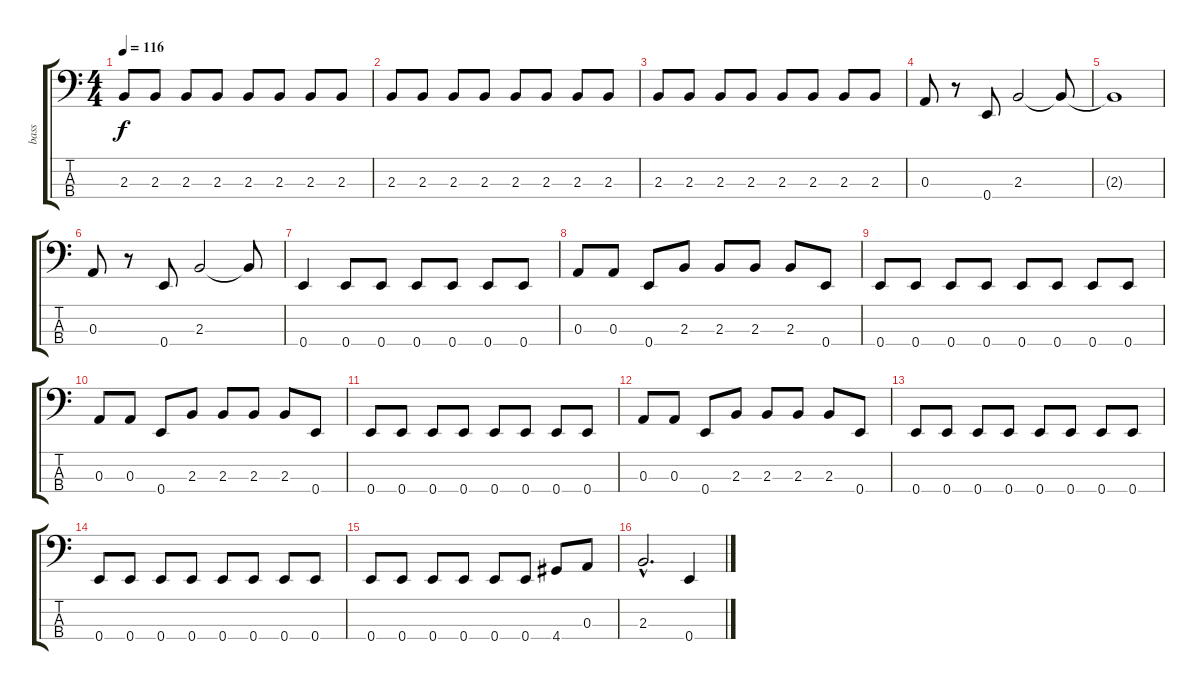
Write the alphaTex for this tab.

\track ("bass" "bass") {instrument electricbasspick}
\staff {score tabs}
\tuning (G2 D2 A1 E1) {hide}
\ts (4 4)
\tempo 116
\clef f4
\ks c
2.3.8{dy f} 2.3.8 2.3.8 2.3.8 2.3.8 2.3.8 2.3.8 2.3.8 |
2.3.8 2.3.8 2.3.8 2.3.8 2.3.8 2.3.8 2.3.8 2.3.8 |
2.3.8 2.3.8 2.3.8 2.3.8 2.3.8 2.3.8 2.3.8 2.3.8 |
0.3.8 r.8 0.4.8 2.3.2 2.3{t}.8 |
2.3{t}.1 |
0.3.8 r.8 0.4.8 2.3.2 2.3{t}.8 |
0.4.4 0.4.8 0.4.8 0.4.8 0.4.8 0.4.8 0.4.8 |
0.3.8 0.3.8 0.4.8 2.3.8 2.3.8 2.3.8 2.3.8 0.4.8 |
0.4.8 0.4.8 0.4.8 0.4.8 0.4.8 0.4.8 0.4.8 0.4.8 |
0.3.8 0.3.8 0.4.8 2.3.8 2.3.8 2.3.8 2.3.8 0.4.8 |
0.4.8 0.4.8 0.4.8 0.4.8 0.4.8 0.4.8 0.4.8 0.4.8 |
0.3.8 0.3.8 0.4.8 2.3.8 2.3.8 2.3.8 2.3.8 0.4.8 |
0.4.8 0.4.8 0.4.8 0.4.8 0.4.8 0.4.8 0.4.8 0.4.8 |
0.4.8 0.4.8 0.4.8 0.4.8 0.4.8 0.4.8 0.4.8 0.4.8 |
0.4.8 0.4.8 0.4.8 0.4.8 0.4.8 0.4.8 4.4.8 0.3.8 |
2.3{hac}.2{d} 0.4.4
